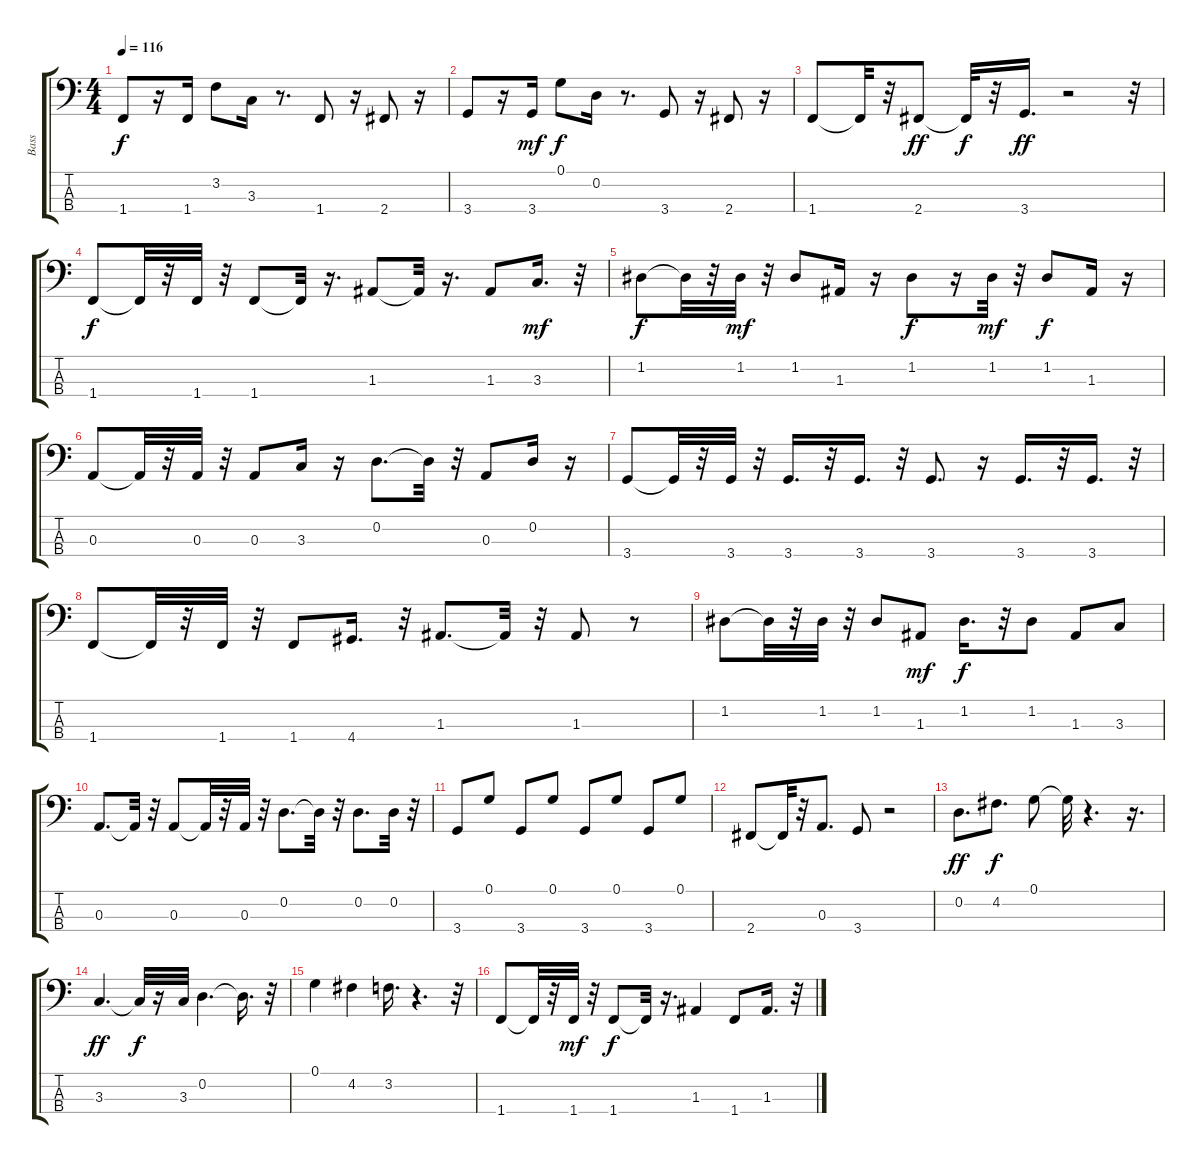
\track ("Bass" "Bass") {instrument electricbassfinger}
\staff {score tabs}
\tuning (G2 D2 A1 E1) {hide}
\ts (4 4)
\tempo 116
\clef f4
\ks c
1.4.8{dy f} r.16 1.4.16 3.2.8 3.3.16 r.8{d} 1.4.8 r.16 2.4.8 r.16 |
3.4.8 r.16 3.4.16{dy mf} 0.1.8{dy f} 0.2.16 r.8{d} 3.4.8 r.16 2.4.8 r.16 |
1.4.8 1.4{t}.32 r.32 2.4.8{dy ff} 2.4{t}.32{dy f} r.32 3.4.16{d dy ff} r.2 r.32 |
1.4.8{dy f} 1.4{t}.32 r.32 1.4.32 r.32 1.4.8 1.4{t}.32 r.16{d} 1.3.8 1.3{t}.32 r.16{d} 1.3.8 3.3.16{d dy mf} r.32 |
1.2.8{dy f} 1.2{t}.32 r.32 1.2.32{dy mf} r.32 1.2.8 1.3.16 r.16 1.2.8{dy f} r.16 1.2.32{dy mf} r.32 1.2.8{dy f} 1.3.16 r.16 |
0.3.8 0.3{t}.32 r.32 0.3.32 r.32 0.3.8 3.3.16 r.16 0.2.8{d} 0.2{t}.32 r.32 0.3.8 0.2.16 r.16 |
3.4.8 3.4{t}.32 r.32 3.4.32 r.32 3.4.16{d} r.32 3.4.16{d} r.32 3.4.8{d} r.16 3.4.16{d} r.32 3.4.16{d} r.32 |
1.4.8 1.4{t}.32 r.32 1.4.32 r.32 1.4.8 4.4.16{d} r.32 1.3.8{d} 1.3{t}.32 r.32 1.3.8 r.8 |
1.2.8 1.2{t}.32 r.32 1.2.32 r.32 1.2.8 1.3.8{dy mf} 1.2.16{d dy f} r.32 1.2.8 1.3.8 3.3.8 |
0.3.8{d} 0.3{t}.32 r.32 0.3.8 0.3{t}.32 r.32 0.3.32 r.32 0.2.8{d} 0.2{t}.32 r.32 0.2.8{d} 0.2.32 r.32 |
3.4.8 0.1.8 3.4.8 0.1.8 3.4.8 0.1.8 3.4.8 0.1.8 |
2.4.8 2.4{t}.32 r.32 0.3.8{d} 3.4.8 r.2 |
0.2.8{d dy ff} 4.2.8{d dy f} 0.1.8 0.1{t}.32 r.4{d} r.16{d} |
3.3.4{d dy ff} 3.3{t}.32{dy f} r.16 3.3.32 0.2.4{d} 0.2{t}.16{d} r.32 |
0.1.4 4.2.4 3.2.16{d} r.4{d} r.32 |
1.4.8 1.4{t}.32 r.32 1.4.32{dy mf} r.32 1.4.8{dy f} 1.4{t}.32 r.16{d} 1.3.4 1.4.8 1.3.16{d} r.32
